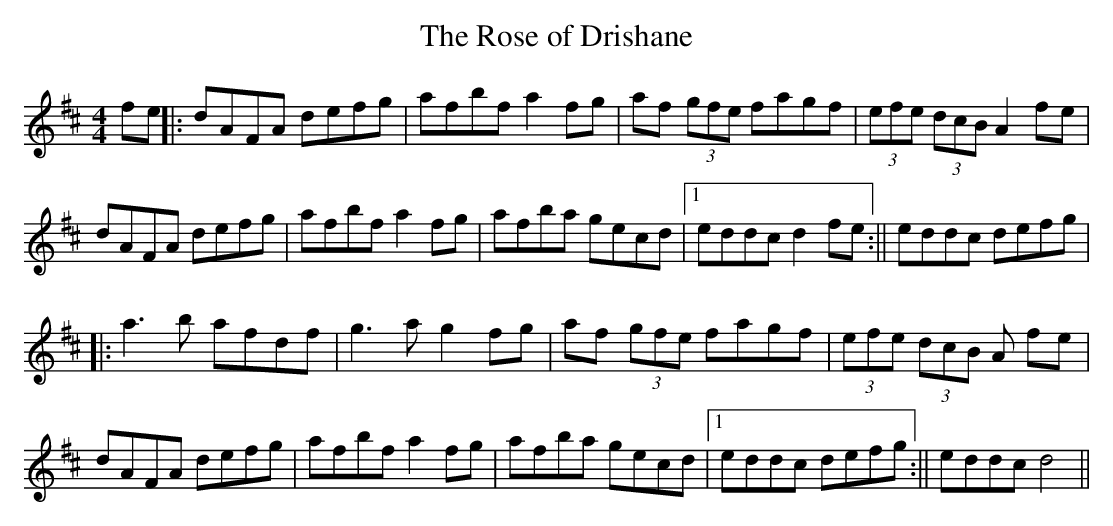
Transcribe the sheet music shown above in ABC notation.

X:1
T:The Rose of Drishane
M:4/4
L:1/8
K:D
fe ||: dAFA defg | afbf a2 fg | af (3gfe fagf | (3efe (3dcB A2 fe |
dAFA defg | afbf a2 fg | afba gecd |1 eddc d2 fe :|| 2 eddc defg |
||: a3 b afdf | g3 a g2 fg | af (3gfe fagf | (3efe (3dcB A fe |
dAFA defg | afbf a2 fg | afba gecd |1 eddc defg :|| 2 eddc d4 ||
